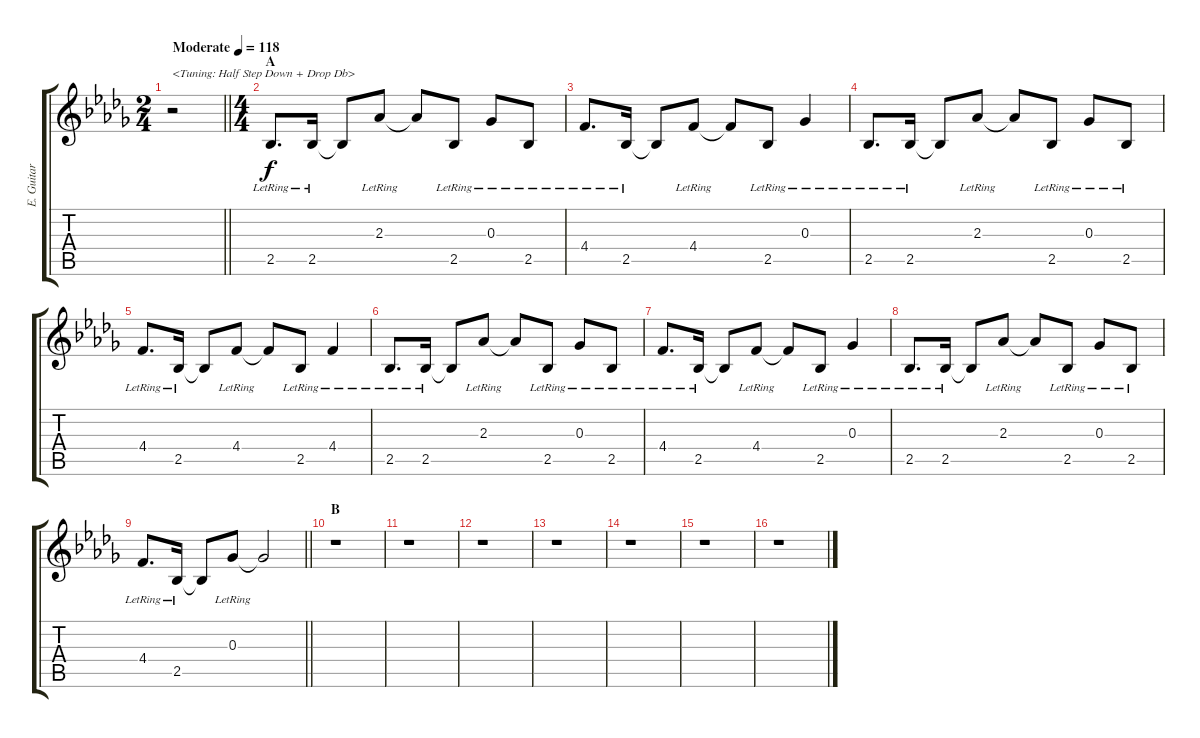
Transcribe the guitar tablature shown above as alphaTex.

\track ("E. Guitar III" "E. Guitar ") {instrument electricguitarclean}
\staff {score tabs}
\tuning (Eb4 Bb3 Gb3 Db3 Ab2 Db2) {hide}
\ts (2 4)
\tempo (118 "Moderate")
\clef g2
\barLineRight lightlight
\ks db
r.2{txt "<Tuning: Half Step Down + Drop Db>" dy f instrument electricguitarclean} |
\ts (4 4)
\section ("" "A")
2.5{lr}.8{d} 2.5{lr}.16 2.5{t}.8 2.3{lr}.8 2.3{t}.8 2.5{lr}.8 0.3{lr}.8 2.5{lr}.8 |
4.4{lr}.8{d} 2.5{lr}.16 2.5{t}.8 4.4{lr}.8 4.4{t}.8 2.5{lr}.8 0.3{lr}.4 |
2.5{lr}.8{d} 2.5{lr}.16 2.5{t}.8 2.3{lr}.8 2.3{t}.8 2.5{lr}.8 0.3{lr}.8 2.5{lr}.8 |
4.4{lr}.8{d} 2.5{lr}.16 2.5{t}.8 4.4{lr}.8 4.4{t}.8 2.5{lr}.8 4.4{lr}.4 |
2.5{lr}.8{d} 2.5{lr}.16 2.5{t}.8 2.3{lr}.8 2.3{t}.8 2.5{lr}.8 0.3{lr}.8 2.5{lr}.8 |
4.4{lr}.8{d} 2.5{lr}.16 2.5{t}.8 4.4{lr}.8 4.4{t}.8 2.5{lr}.8 0.3{lr}.4 |
2.5{lr}.8{d} 2.5{lr}.16 2.5{t}.8 2.3{lr}.8 2.3{t}.8 2.5{lr}.8 0.3{lr}.8 2.5{lr}.8 |
\barLineRight lightlight
4.4{lr}.8{d} 2.5{lr}.16 2.5{t}.8 0.3{lr}.8 0.3{t}.2 |
\section ("" "B")
r.1 |
r.1 |
r.1 |
r.1 |
r.1 |
r.1 |
r.1
